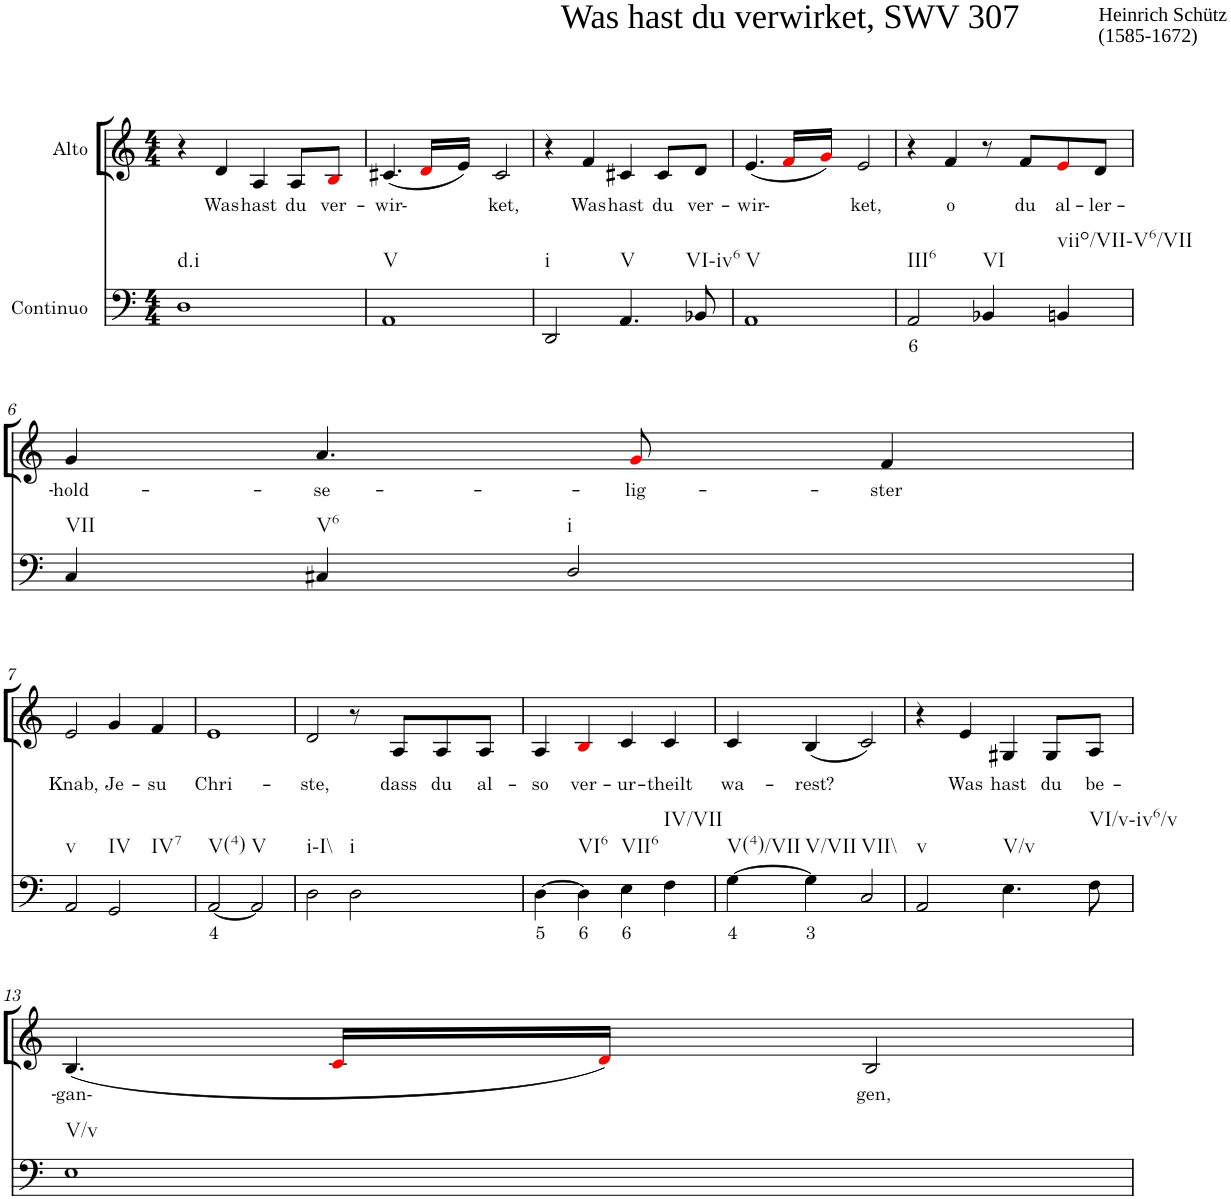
**kern	**text	**kern	**text
*part2	*part2	*part1	*part1
*staff2	*staff2	*staff1	*staff1
*I"Continuo	*	*I"Alto	*
*clefF4	*	*clefG2	*
*k[]	*	*k[]	*
*M4/4	*	*M4/4	*
=1	=1	=1	=1
!	!	!LO:TX:a:t=Was hast du verwirket, SWV 307	!
!	!	!LO:TX:a:t=Heinrich Schütz	!
!	!	!LO:TX:a:t=(1585-1672)	!
!LO:TX:b:t=d.i	!	!	!
1D	.	4r	.
!	!	!	!LO:LY:b
.	.	4d/	Was
!	!	!	!LO:LY:b
.	.	4A/	hast
!	!	!	!LO:LY:b
.	.	8A/L	du
!	!	!	!LO:LY:b
.	.	8Bi/J	ver-
=2	=2	=2	=2
!LO:TX:b:t=V	!	!	!
!	!	!	!LO:LY:b
1AA	.	(4.c#X/	wir-
.	.	16di/LL	.
.	.	16e/JJ)	.
!	!	!	!LO:LY:b
.	.	2c#/	ket,
=3	=3	=3	=3
!LO:TX:b:t=i	!	!	!
2DD/	.	4r	.
!	!	!	!LO:LY:b
.	.	4f/	Was
!LO:TX:b:t=V	!	!	!
!	!	!	!LO:LY:b
4.AA/	.	4c#X/	hast
!	!	!	!LO:LY:b
.	.	8c#/L	du
!LO:TX:b:t=VI-iv6	!	!	!
!	!	!	!LO:LY:b
8BB-X/	.	8d/J	ver-
=4	=4	=4	=4
!LO:TX:b:t=V	!	!	!
!	!	!	!LO:LY:b
1AA	.	(4.e/	wir-
.	.	16fi/LL	.
.	.	16gi/JJ)	.
!	!	!	!LO:LY:b
.	.	2e/	ket,
=5	=5	=5	=5
!LO:TX:b:t=III6	!	!	!
!	!LO:LY:b	!	!
2AA/	6	4r	.
!	!	!	!LO:LY:b
.	.	4f/	o
!LO:TX:b:t=VI	!	!	!
4BB-X/	.	8r	.
!	!	!	!LO:LY:b
.	.	8f/L	du
!LO:TX:b:t=viio/VII-V6/VII	!	!	!
!	!	!	!LO:LY:b
4BBn/	.	8ei/	al-
!	!	!	!LO:LY:b
.	.	8d/J	ler-
!!LO:LB:g=z
=6	=6	=6	=6
!LO:TX:b:t=VII	!	!	!
!	!	!	!LO:LY:b
4C/	.	4g/	hold-
!LO:TX:b:t=V6	!	!	!
!	!	!	!LO:LY:b
4C#X/	.	4.a/	se-
!LO:TX:b:t=i	!	!	!
2D/	.	.	.
!	!	!	!LO:LY:b
.	.	8gi/	lig-
!	!	!	!LO:LY:b
.	.	4f/	ster
!!LO:LB:g=z
=7	=7	=7	=7
!LO:TX:b:t=v	!	!	!
!	!	!	!LO:LY:b
2AA/	.	2e/	Knab,
!LO:TX:b:t=IV	!	!	!
!LO:TX:b:t=IV7	!	!	!
!	!	!	!LO:LY:b
2GG/	.	4g/	Je-
!	!	!	!LO:LY:b
.	.	4f/	su
=8	=8	=8	=8
!LO:TX:b:t=V(4)	!	!	!
!	!LO:LY:b	!	!LO:LY:b
[2AA/	4	1e	Chri-
!LO:TX:b:t=V	!	!	!
2AA/]	.	.	.
=9	=9	=9	=9
!LO:TX:b:t=i\\-I\\	!	!	!
!	!	!	!LO:LY:b
2D\	.	2d/	ste,
!LO:TX:b:t=i	!	!	!
2D\	.	8r	.
!	!	!	!LO:LY:b
.	.	8A/L	dass
!	!	!	!LO:LY:b
.	.	8A/	du
!	!	!	!LO:LY:b
.	.	8A/J	al-
=10	=10	=10	=10
!	!LO:LY:b	!	!LO:LY:b
[4D\	5	4A/	so
!LO:TX:b:t=VI6	!	!	!
!	!LO:LY:b	!	!LO:LY:b
4D\]	6	4Bi/	ver-
!LO:TX:b:t=VII6	!	!	!
!	!LO:LY:b	!	!LO:LY:b
4E\	6	4c/	ur-
!LO:TX:b:t=IV/VII	!	!	!
!	!	!	!LO:LY:b
4F\	.	4c/	theilt
=11	=11	=11	=11
!LO:TX:b:t=V(4)/VII	!	!	!
!	!LO:LY:b	!	!LO:LY:b
[4G\	4	4c/	wa-
!LO:TX:b:t=V/VII	!	!	!
!	!LO:LY:b	!	!LO:LY:b
4G\]	3	(4B/	rest?
!LO:TX:b:t=VII\\	!	!	!
2C/	.	2c/)	.
=12	=12	=12	=12
!LO:TX:b:t=v	!	!	!
2AA/	.	4r	.
!	!	!	!LO:LY:b
.	.	4e/	Was
!LO:TX:b:t=V/v	!	!	!
!	!	!	!LO:LY:b
4.E\	.	4G#X/	hast
!	!	!	!LO:LY:b
.	.	8G#/L	du
!LO:TX:b:t=VI/v-iv6/v	!	!	!
!	!	!	!LO:LY:b
8F\	.	8A/J	be-
!!LO:LB:g=z
=13	=13	=13	=13
!LO:TX:b:t=V/v	!	!	!
!	!	!	!LO:LY:b
1E	.	(4.B/	gan-
.	.	16ci/LL	.
.	.	16di/JJ)	.
!	!	!	!LO:LY:b
.	.	2B/	gen,
=	=	=	=
*-	*-	*-	*-
